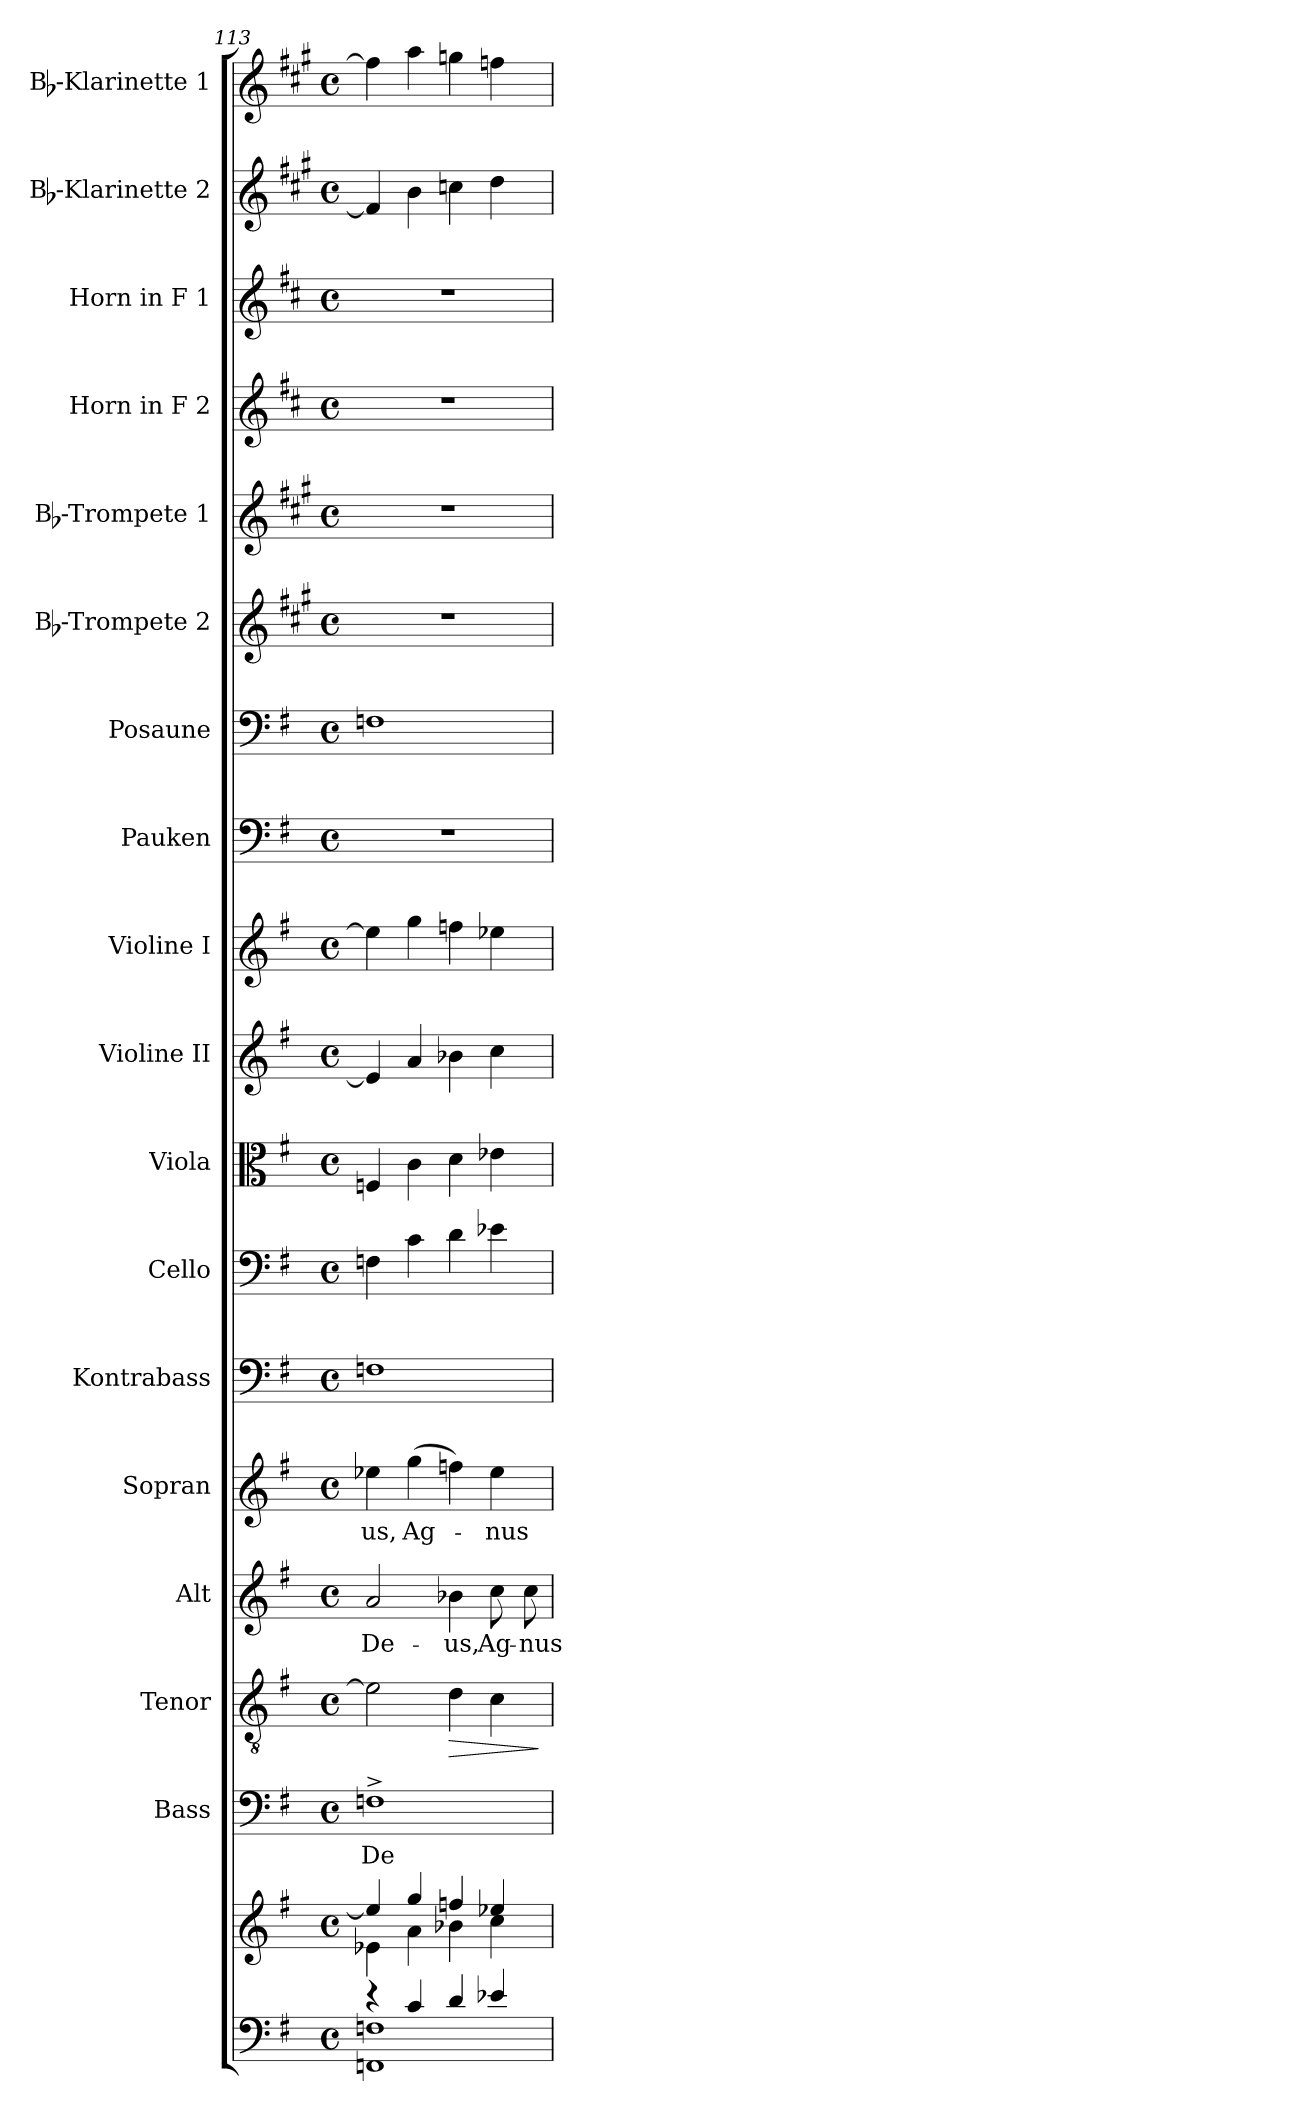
**kern	**kern	**kern	**text	**kern	**dynam	**kern	**text	**kern	**text	**kern	**kern	**kern	**kern	**kern	**kern	**kern	**kern	**kern	**kern	**kern	**kern	**kern
*part18	*part18	*part17	*part17	*part16	*part16	*part15	*part15	*part14	*part14	*part13	*part12	*part11	*part10	*part9	*part8	*part7	*part6	*part5	*part4	*part3	*part2	*part1
*staff19	*staff18	*staff17	*staff17	*staff16	*staff16	*staff15	*staff15	*staff14	*staff14	*staff13	*staff12	*staff11	*staff10	*staff9	*staff8	*staff7	*staff6	*staff5	*staff4	*staff3	*staff2	*staff1
*	*	*I"Bass	*	*I"Tenor	*	*I"Alt	*	*I"Sopran	*	*I"Kontrabass	*I"Cello	*I"Viola	*I"Violine II	*I"Violine I	*I"Pauken	*I"Posaune	*I"Bb-Trompete 2	*I"Bb-Trompete 1	*I"Horn in F 2	*I"Horn in F 1	*I"Bb-Klarinette 2	*I"Bb-Klarinette 1
*	*	*I'B.	*	*I'T.	*	*I'A.	*	*I'S.	*	*I'Kb.	*	*I'Vla.	*I'Vl. II	*I'Vl. I	*I'Pk.	*I'Pos.	*I'Bb Trp. 2	*I'Bb Trp. 1	*	*	*I'Bb Kl. 2	*I'Bb Kl. 1
*clefF4	*clefG2	*clefF4	*	*clefGv2	*	*clefG2	*	*clefG2	*	*clefF4	*clefF4	*clefC3	*clefG2	*clefG2	*clefF4	*clefF4	*clefG2	*clefG2	*clefG2	*clefG2	*clefG2	*clefG2
*	*	*	*	*	*	*	*	*	*	*ITrd7c12	*	*	*	*	*	*	*ITrd1c2	*ITrd1c2	*ITrd4c7	*ITrd4c7	*ITrd1c2	*ITrd1c2
*k[f#]	*k[f#]	*k[f#]	*	*k[f#]	*	*k[f#]	*	*k[f#]	*	*k[f#]	*k[f#]	*k[f#]	*k[f#]	*k[f#]	*k[f#]	*k[f#]	*k[f#]	*k[f#]	*k[f#]	*k[f#]	*k[f#]	*k[f#]
*G:	*G:	*G:	*	*G:	*	*G:	*	*G:	*	*G:	*G:	*G:	*G:	*G:	*G:	*G:	*G:	*G:	*G:	*G:	*G:	*G:
*M4/4	*M4/4	*M4/4	*	*M4/4	*	*M4/4	*	*M4/4	*	*M4/4	*M4/4	*M4/4	*M4/4	*M4/4	*M4/4	*M4/4	*M4/4	*M4/4	*M4/4	*M4/4	*M4/4	*M4/4
*met(c)	*met(c)	*met(c)	*	*met(c)	*	*met(c)	*	*met(c)	*	*met(c)	*met(c)	*met(c)	*met(c)	*met(c)	*met(c)	*met(c)	*met(c)	*met(c)	*met(c)	*met(c)	*met(c)	*met(c)
=113	=113	=113	=113	=113	=113	=113	=113	=113	=113	=113	=113	=113	=113	=113	=113	=113	=113	=113	=113	=113	=113	=113
*^	*^	*	*	*	*	*	*	*	*	*	*	*	*	*	*	*	*	*	*	*	*	*
!	!	!	!	!	!LO:LY:b	!	!	!	!LO:LY:b	!	!LO:LY:b	!	!	!	!	!	!	!	!	!	!	!	!	!
4rd	1FFn 1Fn	4ee-/]	4e-\	1Fn^>	De-	2e-\]	.	2a/	De-	4ee-X\	-us,	1FFn	4Fn\	4Fn/	4e-/]	4ee-\]	1r	1Fn	1r	1r	1r	1r	4e-/]	4ee-\]
!	!	!	!	!	!	!	!	!	!	!	!LO:LY:b	!	!	!	!	!	!	!	!	!	!	!	!	!
4c/	.	4gg/	4a\	.	.	.	.	.	.	(>4gg\	Ag-	.	4c\	4c\	4a/	4gg\	.	.	.	.	.	.	4a\	4gg\
!	!	!	!	!	!	!	!LO:HP:b	!	!LO:LY:b	!	!	!	!	!	!	!	!	!	!	!	!	!	!	!
4d/	.	4ffn/	4b-X\	.	.	4d\	>	4b-X\	-us,	4ffn\)	.	.	4d\	4d\	4b-X\	4ffn\	.	.	.	.	.	.	4b-X\	4ffn\
!	!	!	!	!	!	!	!	!	!LO:LY:b	!	!LO:LY:b	!	!	!	!	!	!	!	!	!	!	!	!	!
4e-X/	.	4ee-X/	4cc\	.	.	4c\	.	8cc\	Ag-	4ee-\	-nus	.	4e-X\	4e-X\	4cc\	4ee-X\	.	.	.	.	.	.	4cc\	4ee-X\
!	!	!	!	!	!	!	!	!	!LO:LY:b	!	!	!	!	!	!	!	!	!	!	!	!	!	!	!
.	.	.	.	.	.	.	.	8cc\	-nus	.	.	.	.	.	.	.	.	.	.	.	.	.	.	.
*v	*v	*	*	*	*	*	*	*	*	*	*	*	*	*	*	*	*	*	*	*	*	*	*	*
*	*v	*v	*	*	*	*	*	*	*	*	*	*	*	*	*	*	*	*	*	*	*	*	*
.	.	.	.	.	]	.	.	.	.	.	.	.	.	.	.	.	.	.	.	.	.	.
=	=	=	=	=	=	=	=	=	=	=	=	=	=	=	=	=	=	=	=	=	=	=
*-	*-	*-	*-	*-	*-	*-	*-	*-	*-	*-	*-	*-	*-	*-	*-	*-	*-	*-	*-	*-	*-	*-
